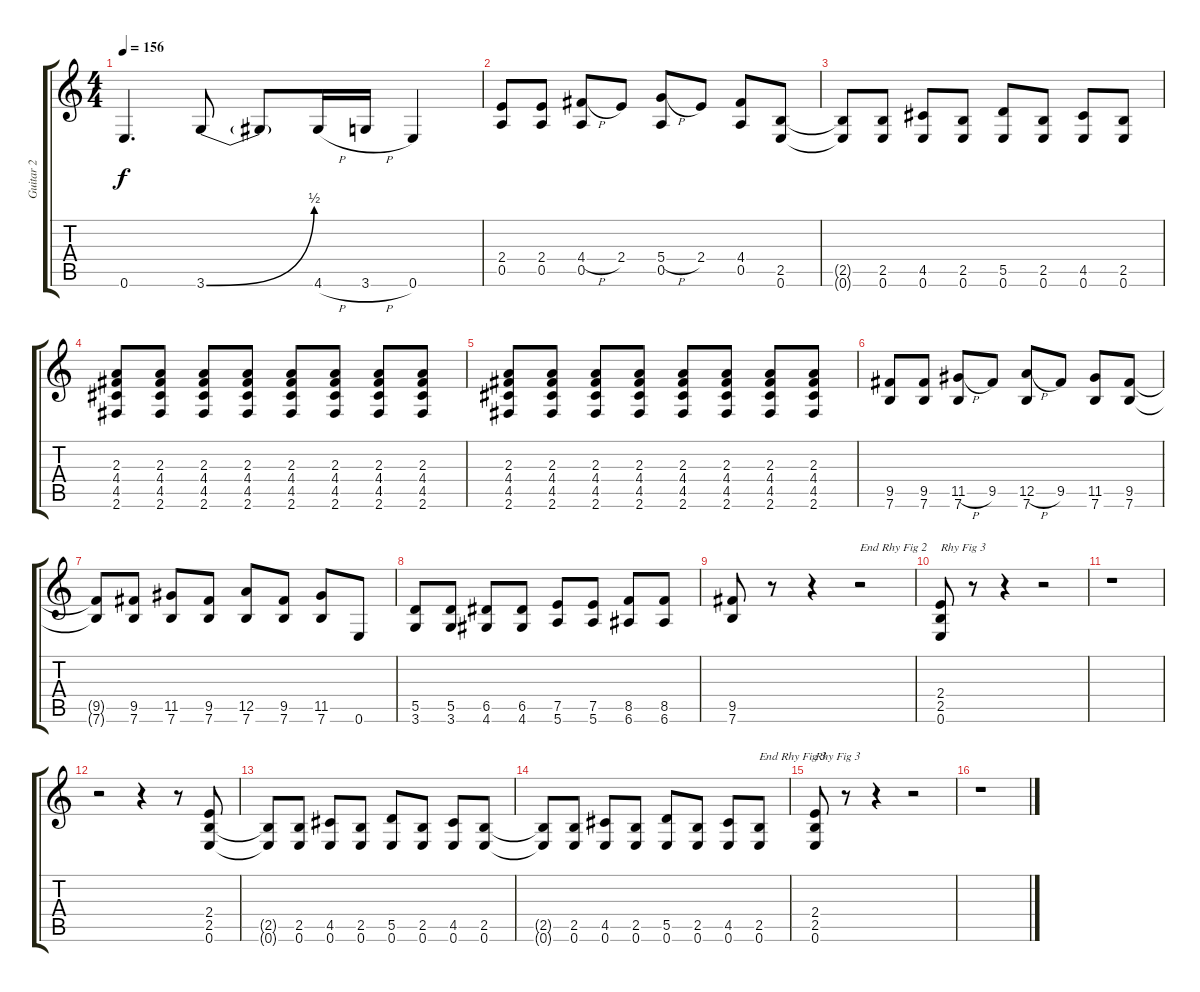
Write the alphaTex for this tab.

\track ("Guitar 2" "Guitar 2") {instrument overdrivenguitar}
\staff {score tabs}
\tuning (E4 B3 G3 D3 A2 E2) {hide}
\ts (4 4)
\tempo 156
\clef g2
\ks c
0.6{t}.4{d dy f} 3.6{be (bend 0 0 60 2)}.8 3.6{t}.8 4.6{h}.16 3.6{h}.16 0.6.4 |
(2.4 0.5).8 (2.4 0.5).8 (4.4{h} 0.5).8 2.4.8 (5.4{h} 0.5).8 2.4.8 (4.4 0.5).8 (2.5 0.6).8 |
(2.5{t} 0.6{t}).8 (2.5 0.6).8 (4.5 0.6).8 (2.5 0.6).8 (5.5 0.6).8 (2.5 0.6).8 (4.5 0.6).8 (2.5 0.6).8 |
(2.3 4.4 4.5 2.6).8 (2.3 4.4 4.5 2.6).8 (2.3 4.4 4.5 2.6).8 (2.3 4.4 4.5 2.6).8 (2.3 4.4 4.5 2.6).8 (2.3 4.4 4.5 2.6).8 (2.3 4.4 4.5 2.6).8 (2.3 4.4 4.5 2.6).8 |
(2.3 4.4 4.5 2.6).8 (2.3 4.4 4.5 2.6).8 (2.3 4.4 4.5 2.6).8 (2.3 4.4 4.5 2.6).8 (2.3 4.4 4.5 2.6).8 (2.3 4.4 4.5 2.6).8 (2.3 4.4 4.5 2.6).8 (2.3 4.4 4.5 2.6).8 |
(9.5 7.6).8 (9.5 7.6).8 (11.5{h} 7.6).8 9.5.8 (12.5{h} 7.6).8 9.5.8 (11.5 7.6).8 (9.5 7.6).8 |
(9.5{t} 7.6{t}).8 (9.5 7.6).8 (11.5 7.6).8 (9.5 7.6).8 (12.5 7.6).8 (9.5 7.6).8 (11.5 7.6).8 0.6.8 |
(5.5 3.6).8 (5.5 3.6).8 (6.5 4.6).8 (6.5 4.6).8 (7.5 5.6).8 (7.5 5.6).8 (8.5 6.6).8 (8.5 6.6).8 |
(9.5 7.6).8 r.8 r.4 r.2{txt "End Rhy Fig 2"} |
(2.4 2.5 0.6).8{txt "Rhy Fig 3"} r.8 r.4 r.2 |
r.1 |
r.2 r.4 r.8 (2.4 2.5 0.6).8 |
(2.5{t} 0.6{t}).8 (2.5 0.6).8 (4.5 0.6).8 (2.5 0.6).8 (5.5 0.6).8 (2.5 0.6).8 (4.5 0.6).8 (2.5 0.6).8 |
(2.5{t} 0.6{t}).8 (2.5 0.6).8 (4.5 0.6).8 (2.5 0.6).8 (5.5 0.6).8 (2.5 0.6).8 (4.5 0.6).8 (2.5 0.6).8{txt "End Rhy Fig 3"} |
(2.4 2.5 0.6).8{txt "Rhy Fig 3"} r.8 r.4 r.2 |
r.1
